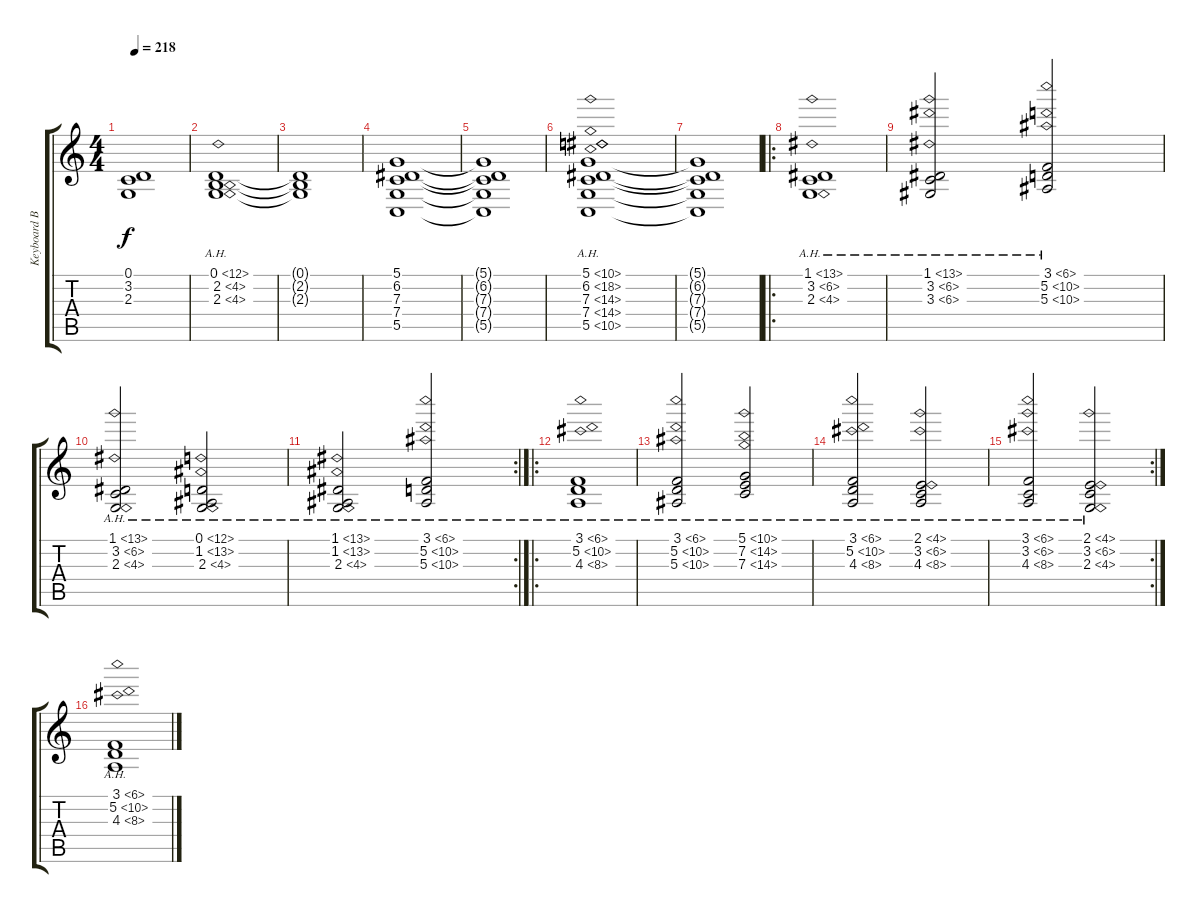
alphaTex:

\track ("Keyboard Background" "Keyboard B") {instrument stringensemble1}
\staff {score tabs}
\tuning (D4 A3 F3 C3 G2 D2) {hide}
\ts (4 4)
\tempo 218
\clef g2
\ks c
(0.1{t} 3.2{t} 2.3{t}).1{dy f} |
(0.1{ah 12} 2.2{ah 2} 2.3{ah 2}).1 |
(0.1{t} 2.2{t} 2.3{t}).1 |
(5.1 6.2 7.3 7.4 5.5).1 |
(5.1{t} 6.2{t} 7.3{t} 7.4{t} 5.5{t}).1 |
(5.1{ah 5} 6.2{ah 12} 7.3{ah 7} 7.4{ah 7} 5.5{ah 5}).1 |
(5.1{t} 6.2{t} 7.3{t} 7.4{t} 5.5{t}).1 |
\ro
(1.1{ah 12} 3.2{ah 3} 2.3{ah 2}).1 |
(1.1{ah 12} 3.2{ah 3} 3.3{ah 3}).2 (3.1{ah 3} 5.2{ah 5} 5.3{ah 5}).2 |
(1.1{ah 12} 3.2{ah 3} 2.3{ah 2}).2 (0.1{ah 12} 1.2{ah 12} 2.3{ah 2}).2 |
\rc 2
(1.1{ah 12} 1.2{ah 12} 2.3{ah 2}).2 (3.1{ah 3} 5.2{ah 5} 5.3{ah 5}).2 |
\ro
(3.1{ah 3} 5.2{ah 5} 4.3{ah 4}).1 |
(3.1{ah 3} 5.2{ah 5} 5.3{ah 5}).2 (5.1{ah 5} 7.2{ah 7} 7.3{ah 7}).2 |
(3.1{ah 3} 5.2{ah 5} 4.3{ah 4}).2 (2.1{ah 2} 3.2{ah 3} 4.3{ah 4}).2 |
\rc 2
(3.1{ah 3} 3.2{ah 3} 4.3{ah 4}).2 (2.1{ah 2} 3.2{ah 3} 2.3{ah 2}).2 |
(3.1{ah 3} 5.2{ah 5} 4.3{ah 4}).1
